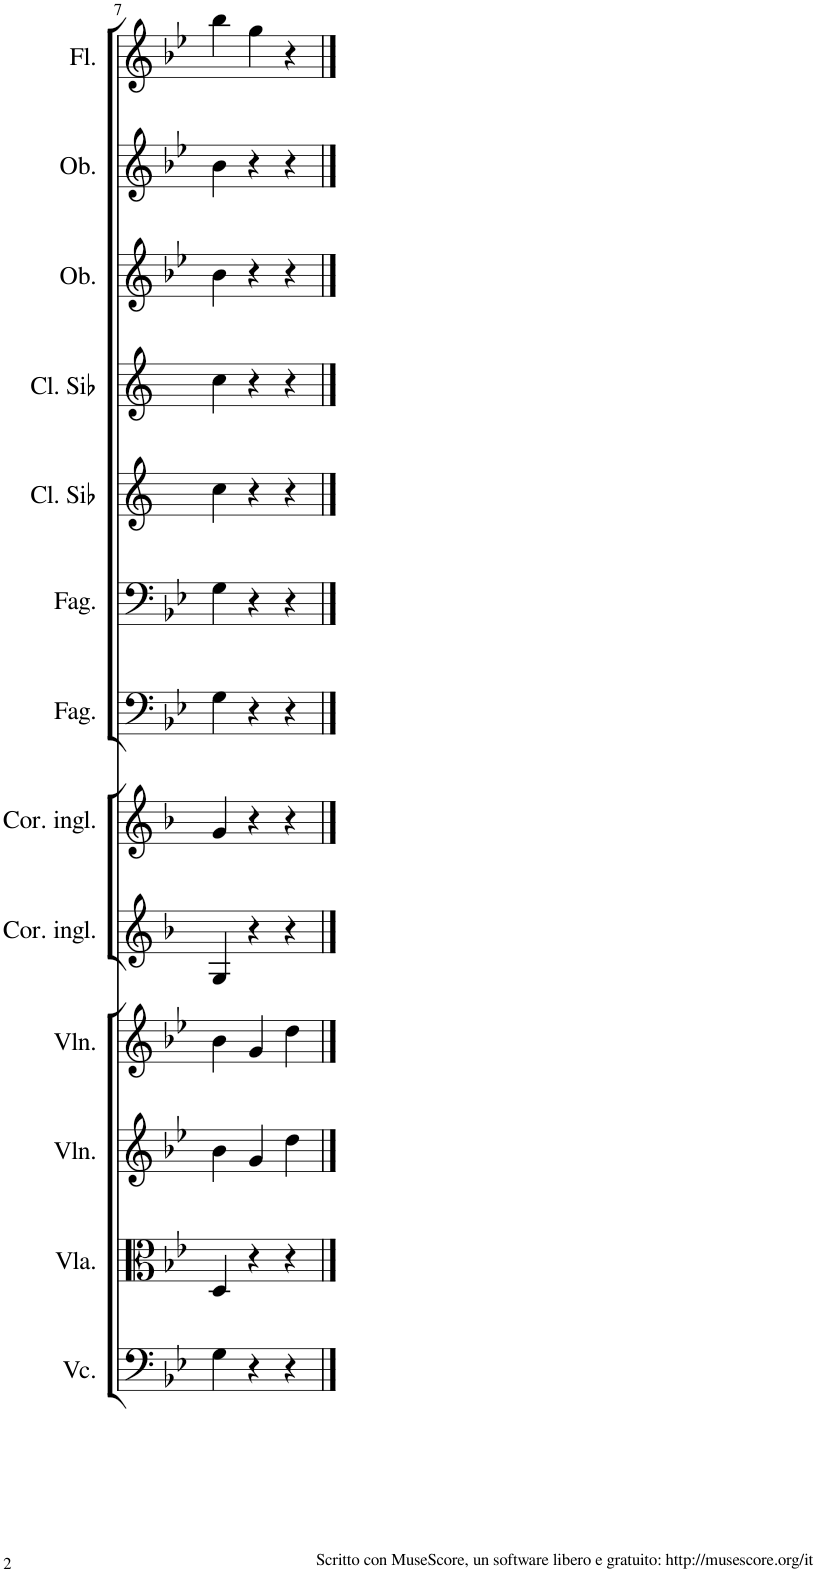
**kern	**kern	**kern	**kern	**kern	**kern	**kern	**kern	**kern	**kern	**kern	**kern	**kern
*part13	*part12	*part11	*part10	*part9	*part8	*part7	*part6	*part5	*part4	*part3	*part2	*part1
*staff13	*staff12	*staff11	*staff10	*staff9	*staff8	*staff7	*staff6	*staff5	*staff4	*staff3	*staff2	*staff1
*I"Violoncello	*I"Viola	*I"Violino II	*I"Violino I	*I"Corno inglese	*I"Corno inglese	*I"Fagotto	*I"Fagotto	*I"Clarinetto in Sib	*I"Clarinetto in Sib	*I"Oboe	*I"Oboe	*I"Flauto
*I'Vc.	*I'Vla.	*I'Vln.	*I'Vln.	*I'Cor. ingl.	*I'Cor. ingl.	*I'Fag.	*I'Fag.	*I'Cl. Sib	*I'Cl. Sib	*I'Ob.	*I'Ob.	*I'Fl.
!!LO:PB:g=z
*clefF4	*clefC3	*clefG2	*clefG2	*clefG2	*clefG2	*clefF4	*clefF4	*clefG2	*clefG2	*clefG2	*clefG2	*clefG2
*	*	*	*	*Trd4c7	*Trd4c7	*	*	*Trd1c2	*Trd1c2	*	*	*
*k[b-e-]	*k[b-e-]	*k[b-e-]	*k[b-e-]	*k[b-]	*k[b-]	*k[b-e-]	*k[b-e-]	*k[]	*k[]	*k[b-e-]	*k[b-e-]	*k[b-e-]
*M3/4	*M3/4	*M3/4	*M3/4	*M3/4	*M3/4	*M3/4	*M3/4	*M3/4	*M3/4	*M3/4	*M3/4	*M3/4
=7	=7	=7	=7	=7	=7	=7	=7	=7	=7	=7	=7	=7
4G\	4D/	4b-\	4b-\	4G/	4g/	4G\	4G\	4cc\	4cc\	4b-\	4b-\	4bb-\
4r	4r	4g/	4g/	4r	4r	4r	4r	4r	4r	4r	4r	4gg\
4r	4r	4dd\	4dd\	4r	4r	4r	4r	4r	4r	4r	4r	4r
==	==	==	==	==	==	==	==	==	==	==	==	==
*-	*-	*-	*-	*-	*-	*-	*-	*-	*-	*-	*-	*-
